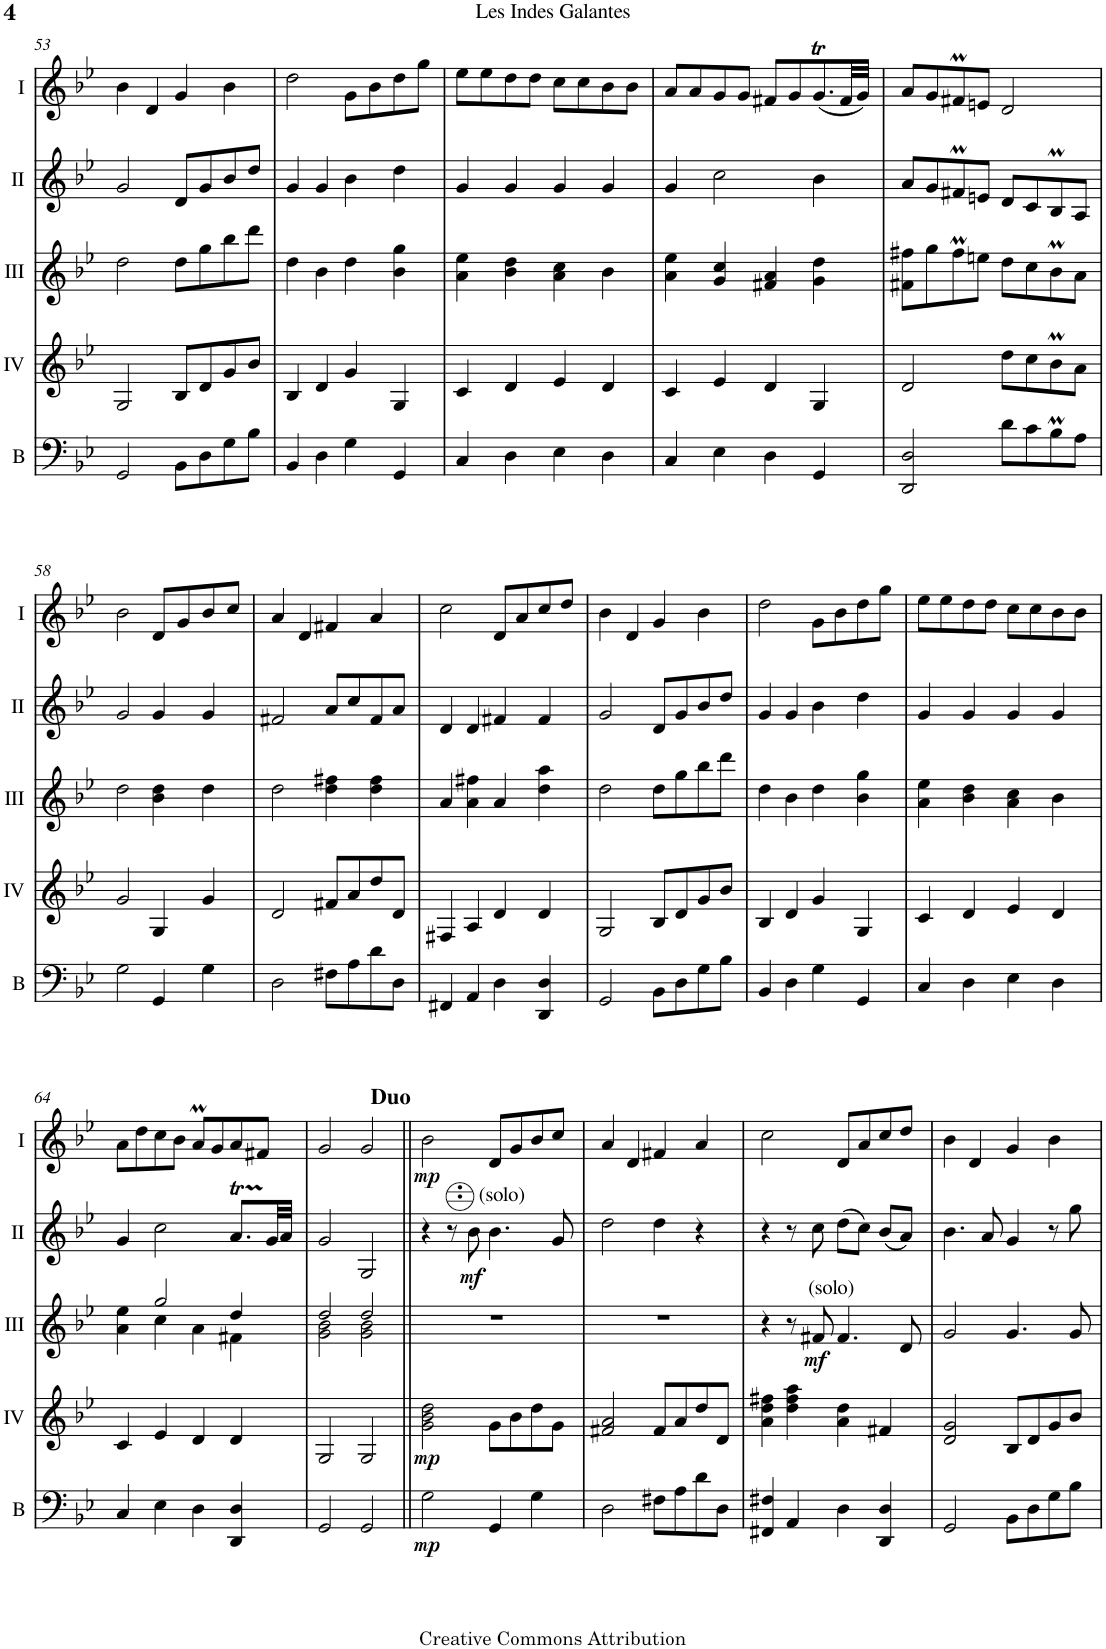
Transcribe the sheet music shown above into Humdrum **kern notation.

**kern	**dynam	**kern	**dynam	**kern	**dynam	**kern	**dynam	**kern	**dynam
*part5	*part5	*part4	*part4	*part3	*part3	*part2	*part2	*part1	*part1
*staff5	*staff5	*staff4	*staff4	*staff3	*staff3	*staff2	*staff2	*staff1	*staff1
*I"Bass	*	*I"Acc. 4	*	*I"Acc. 3	*	*I"Acc. 2	*	*I"Acc. 1	*
*I'B	*	*	*	*	*	*	*	*	*
!!LO:PB:g=z
*clefF4	*	*clefG2	*	*clefG2	*	*clefG2	*	*clefG2	*
*Trd7c12	*	*Trd7c12	*	*Trd7c12	*	*	*	*	*
*k[b-e-]	*	*k[b-e-]	*	*k[b-e-]	*	*k[b-e-]	*	*k[b-e-]	*
*M2/2	*	*M2/2	*	*M2/2	*	*M2/2	*	*M2/2	*
*met(c|)	*	*met(c|)	*	*met(c|)	*	*met(c|)	*	*met(c|)	*
=53	=53	=53	=53	=53	=53	=53	=53	=53	=53
2GG/	.	2G/	.	2dd\	.	2g/	.	4b-\	.
.	.	.	.	.	.	.	.	4d/	.
8BB-\L	.	8B-/L	.	8dd\L	.	8d/L	.	4g/	.
8D\	.	8d/	.	8gg\	.	8g/	.	.	.
8G\	.	8g/	.	8bb-\	.	8b-/	.	4b-\	.
8B-\J	.	8b-/J	.	8ddd\J	.	8dd/J	.	.	.
=54	=54	=54	=54	=54	=54	=54	=54	=54	=54
4BB-/	.	4B-/	.	4dd\	.	4g/	.	2dd\	.
4D\	.	4d/	.	4b-\	.	4g/	.	.	.
4G\	.	4g/	.	4dd\	.	4b-\	.	8g\L	.
.	.	.	.	.	.	.	.	8b-\	.
4GG/	.	4G/	.	4b-\ 4gg\	.	4dd\	.	8dd\	.
.	.	.	.	.	.	.	.	8gg\J	.
=55	=55	=55	=55	=55	=55	=55	=55	=55	=55
4C/	.	4c/	.	4a\ 4ee-\	.	4g/	.	8ee-\L	.
.	.	.	.	.	.	.	.	8ee-\	.
4D\	.	4d/	.	4b-\ 4dd\	.	4g/	.	8dd\	.
.	.	.	.	.	.	.	.	8dd\J	.
4E-\	.	4e-/	.	4a\ 4cc\	.	4g/	.	8cc\L	.
.	.	.	.	.	.	.	.	8cc\	.
4D\	.	4d/	.	4b-\	.	4g/	.	8b-\	.
.	.	.	.	.	.	.	.	8b-\J	.
=56	=56	=56	=56	=56	=56	=56	=56	=56	=56
4C/	.	4c/	.	4a\ 4ee-\	.	4g/	.	8a/L	.
.	.	.	.	.	.	.	.	8a/	.
4E-\	.	4e-/	.	4g/ 4cc/	.	2cc\	.	8g/	.
.	.	.	.	.	.	.	.	8g/J	.
4D\	.	4d/	.	4f#X/ 4a/	.	.	.	8f#X/L	.
.	.	.	.	.	.	.	.	8g/	.
4GG/	.	4G/	.	4g\ 4dd\	.	4b-\	.	(8.gT/	.
.	.	.	.	.	.	.	.	32f#/LL	.
.	.	.	.	.	.	.	.	32g/JJJ)	.
=57	=57	=57	=57	=57	=57	=57	=57	=57	=57
2DD/ 2D/	.	2d/	.	8f#X\ 8ff#X\L	.	8a/L	.	8a/L	.
.	.	.	.	8gg\	.	8g/	.	8g/	.
.	.	.	.	8ff#m\	.	8f#Xm/	.	8f#Xm/	.
.	.	.	.	8een\J	.	8en/J	.	8en/J	.
8d\L	.	8dd\L	.	8dd\L	.	8d/L	.	2d/	.
8c\	.	8cc\	.	8cc\	.	8c/	.	.	.
8B-M\	.	8b-M\	.	8b-M\	.	8B-M/	.	.	.
8A\J	.	8a\J	.	8a\J	.	8A/J	.	.	.
!!LO:LB:g=z
=58	=58	=58	=58	=58	=58	=58	=58	=58	=58
2G\	.	2g/	.	2dd\	.	2g/	.	2b-\	.
4GG/	.	4G/	.	4b-\ 4dd\	.	4g/	.	8d/L	.
.	.	.	.	.	.	.	.	8g/	.
4G\	.	4g/	.	4dd\	.	4g/	.	8b-/	.
.	.	.	.	.	.	.	.	8cc/J	.
=59	=59	=59	=59	=59	=59	=59	=59	=59	=59
2D\	.	2d/	.	2dd\	.	2f#X/	.	4a/	.
.	.	.	.	.	.	.	.	4d/	.
8F#X\L	.	8f#X/L	.	4dd\ 4ff#X\	.	8a/L	.	4f#X/	.
8A\	.	8a/	.	.	.	8cc/	.	.	.
8d\	.	8dd/	.	4dd\ 4ff#\	.	8f#/	.	4a/	.
8D\J	.	8d/J	.	.	.	8a/J	.	.	.
=60	=60	=60	=60	=60	=60	=60	=60	=60	=60
4FF#X/	.	4F#X/	.	4a/	.	4d/	.	2cc\	.
4AA/	.	4A/	.	4a\ 4ff#X\	.	4d/	.	.	.
4D\	.	4d/	.	4a/	.	4f#X/	.	8d/L	.
.	.	.	.	.	.	.	.	8a/	.
4DD/ 4D/	.	4d/	.	4dd\ 4aa\	.	4f#/	.	8cc/	.
.	.	.	.	.	.	.	.	8dd/J	.
=61	=61	=61	=61	=61	=61	=61	=61	=61	=61
2GG/	.	2G/	.	2dd\	.	2g/	.	4b-\	.
.	.	.	.	.	.	.	.	4d/	.
8BB-\L	.	8B-/L	.	8dd\L	.	8d/L	.	4g/	.
8D\	.	8d/	.	8gg\	.	8g/	.	.	.
8G\	.	8g/	.	8bb-\	.	8b-/	.	4b-\	.
8B-\J	.	8b-/J	.	8ddd\J	.	8dd/J	.	.	.
=62	=62	=62	=62	=62	=62	=62	=62	=62	=62
4BB-/	.	4B-/	.	4dd\	.	4g/	.	2dd\	.
4D\	.	4d/	.	4b-\	.	4g/	.	.	.
4G\	.	4g/	.	4dd\	.	4b-\	.	8g\L	.
.	.	.	.	.	.	.	.	8b-\	.
4GG/	.	4G/	.	4b-\ 4gg\	.	4dd\	.	8dd\	.
.	.	.	.	.	.	.	.	8gg\J	.
=63	=63	=63	=63	=63	=63	=63	=63	=63	=63
4C/	.	4c/	.	4a\ 4ee-\	.	4g/	.	8ee-\L	.
.	.	.	.	.	.	.	.	8ee-\	.
4D\	.	4d/	.	4b-\ 4dd\	.	4g/	.	8dd\	.
.	.	.	.	.	.	.	.	8dd\J	.
4E-\	.	4e-/	.	4a\ 4cc\	.	4g/	.	8cc\L	.
.	.	.	.	.	.	.	.	8cc\	.
4D\	.	4d/	.	4b-\	.	4g/	.	8b-\	.
.	.	.	.	.	.	.	.	8b-\J	.
!!LO:LB:g=z
=64	=64	=64	=64	=64	=64	=64	=64	=64	=64
*	*	*	*	*^	*	*	*	*	*
4C/	.	4c/	.	4a\ 4ee-\	4ryy	.	4g/	.	8a\L	.
.	.	.	.	.	.	.	.	.	8dd\	.
4E-\	.	4e-/	.	2gg/	4cc\	.	2cc\	.	8cc\	.
.	.	.	.	.	.	.	.	.	8b-\J	.
4D\	.	4d/	.	.	4a\	.	.	.	8am/L	.
.	.	.	.	.	.	.	.	.	8g/	.
4DD/ 4D/	.	4d/	.	4dd/	4f#X\	.	8.at/L	.	8a/	.
.	.	.	.	.	.	.	.	.	8f#X/J	.
.	.	.	.	.	.	.	32g/LL	.	.	.
.	.	.	.	.	.	.	32a/JJJ	.	.	.
=65	=65	=65	=65	=65	=65	=65	=65	=65	=65	=65
2GG/	.	2G/	.	2dd/	2g\ 2b-\	.	2g/	.	2g/	.
2GG/	.	2G/	.	2dd/	2g\ 2b-\	.	2G/	.	2g/	.
=66||	=66||	=66||	=66||	=66||	=66||	=66||	=66||	=66||	=66||	=66||
!	!	!	!	!	!	!	!	!	!LO:TX:a:B:t=Duo	!
!	!LO:DY:b	!	!LO:DY:b	!	!	!	!	!	!	!LO:DY:b
*	*	*	*	*v	*v	*	*	*	*	*
2G\	mp	2g\ 2b-\ 2dd\	mp	1r	.	4r	.	2b-\	mp
.	.	.	.	.	.	8r	.	.	.
!	!	!	!	!	!	!LO:TX:a:t=(solo)	!	!	!
!	!	!	!	!	!	!	!LO:DY:b	!	!
.	.	.	.	.	.	8b-\	mf	.	.
4GG/	.	8g\L	.	.	.	4.b-\	.	8d/L	.
.	.	8b-\	.	.	.	.	.	8g/	.
4G\	.	8dd\	.	.	.	.	.	8b-/	.
.	.	8g\J	.	.	.	8g/	.	8cc/J	.
=67	=67	=67	=67	=67	=67	=67	=67	=67	=67
2D\	.	2f#X/ 2a/	.	1r	.	2dd\	.	4a/	.
.	.	.	.	.	.	.	.	4d/	.
8F#X\L	.	8f#/L	.	.	.	4dd\	.	4f#X/	.
8A\	.	8a/	.	.	.	.	.	.	.
8d\	.	8dd/	.	.	.	4r	.	4a/	.
8D\J	.	8d/J	.	.	.	.	.	.	.
=68	=68	=68	=68	=68	=68	=68	=68	=68	=68
4FF#X/ 4F#X/	.	4a\ 4dd\ 4ff#X\	.	4r	.	4r	.	2cc\	.
4AA/	.	4dd\ 4ff#\ 4aa\	.	8r	.	8r	.	.	.
!	!	!	!	!LO:TX:a:t=(solo)	!	!	!	!	!
!	!	!	!	!	!LO:DY:b	!	!	!	!
.	.	.	.	8f#X/	mf	8cc\	.	.	.
4D\	.	4a\ 4dd\	.	4.f#/	.	(8dd\L	.	8d/L	.
.	.	.	.	.	.	8cc\J)	.	8a/	.
4DD/ 4D/	.	4f#X/	.	.	.	(8b-/L	.	8cc/	.
.	.	.	.	8d/	.	8a/J)	.	8dd/J	.
=69	=69	=69	=69	=69	=69	=69	=69	=69	=69
2GG/	.	2d/ 2g/	.	2g/	.	4.b-\	.	4b-\	.
.	.	.	.	.	.	.	.	4d/	.
.	.	.	.	.	.	8a/	.	.	.
8BB-\L	.	8B-/L	.	4.g/	.	4g/	.	4g/	.
8D\	.	8d/	.	.	.	.	.	.	.
8G\	.	8g/	.	.	.	8r	.	4b-\	.
8B-\J	.	8b-/J	.	8g/	.	8gg\	.	.	.
=	=	=	=	=	=	=	=	=	=
*-	*-	*-	*-	*-	*-	*-	*-	*-	*-
